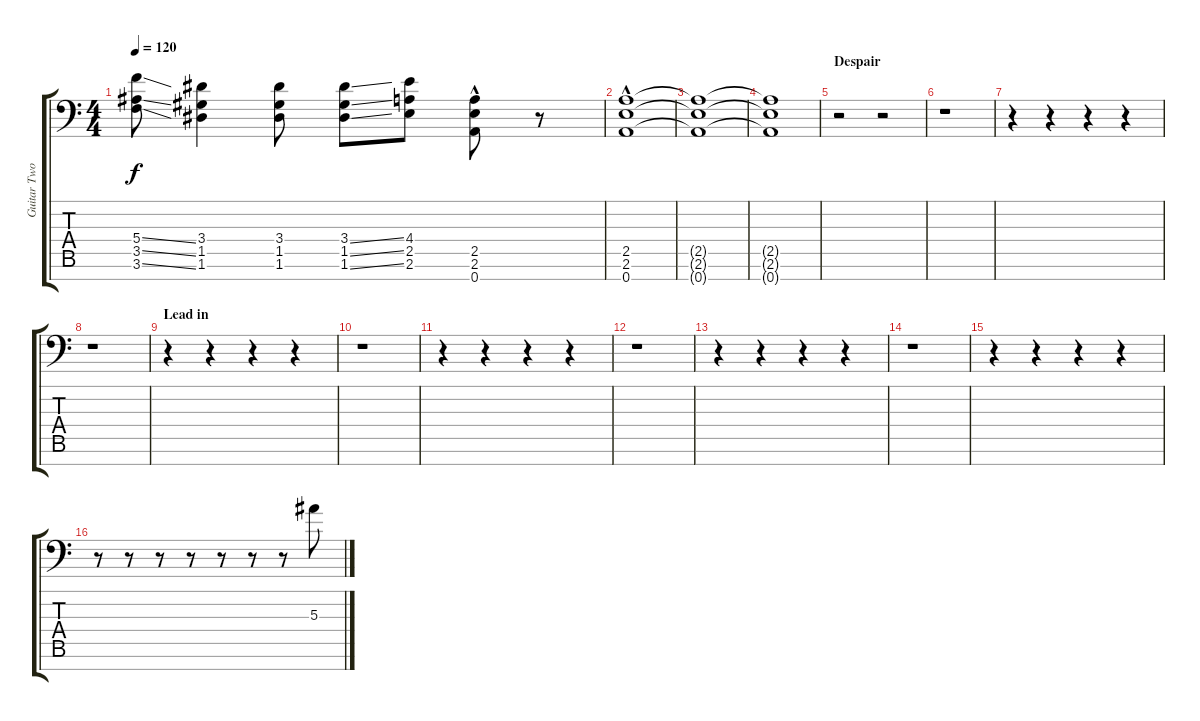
\track ("Guitar Two" "Guitar Two") {instrument overdrivenguitar}
\staff {score tabs}
\tuning (D4 A3 F3 C3 G2 D2 A1) {hide}
\ts (4 4)
\tempo 120
\clef f4
\ks c
(5.4{ss} 3.5{ss} 3.6{ss}).8{dy f} (3.4 1.5 1.6).4 (3.4 1.5 1.6).8 (3.4{ss} 1.5{ss} 1.6{ss}).8 (4.4 2.5 2.6).8 (2.5{hac} 2.6{hac} 0.7{hac}).8 r.8 |
(2.5{hac} 2.6{hac} 0.7{hac}).1 |
(2.5{t} 2.6{t} 0.7{t}).1 |
(2.5{t} 2.6{t} 0.7{t}).1 |
\section ("" "Despair")
r.2 r.2 |
r.1 |
r.4 r.4 r.4 r.4 |
r.1 |
\section ("" "Lead in")
r.4 r.4 r.4 r.4 |
r.1 |
r.4 r.4 r.4 r.4 |
r.1 |
r.4 r.4 r.4 r.4 |
r.1 |
r.4 r.4 r.4 r.4 |
r.8 r.8 r.8 r.8 r.8 r.8 r.8 5.3{ss}.8
